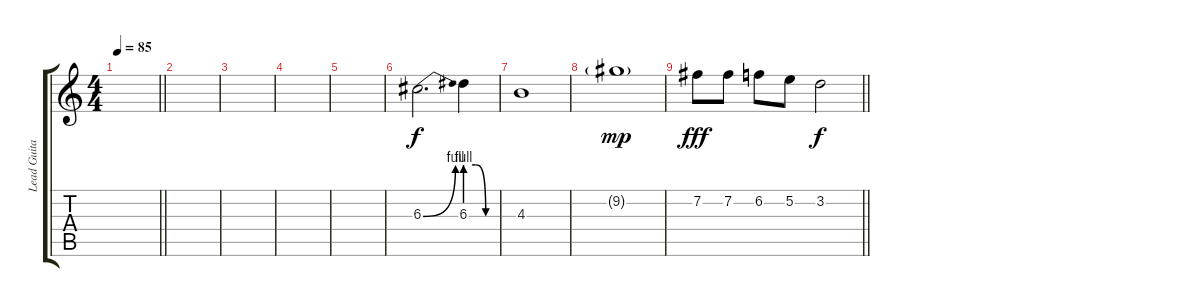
\track ("Lead Guitar" "Lead Guita") {instrument overdrivenguitar}
\staff {score tabs}
\tuning (E4 B3 G3 D3 A2 E2) {hide}
\ts (4 4)
\tempo 85
\clef g2
\barLineRight lightlight
\ks c
|
|
|
|
|
6.3{be (bend 0 0 60 4)}.2{d volume 14} 6.3{be (custom 0 4 20 4 40 0 60 0)}.4 |
4.3.1 |
9.2{g}.1{dy mp} |
\barLineRight lightlight
7.2.8{dy fff volume 9} 7.2.8 6.2.8 5.2.8 3.2.2{dy f volume 12}
